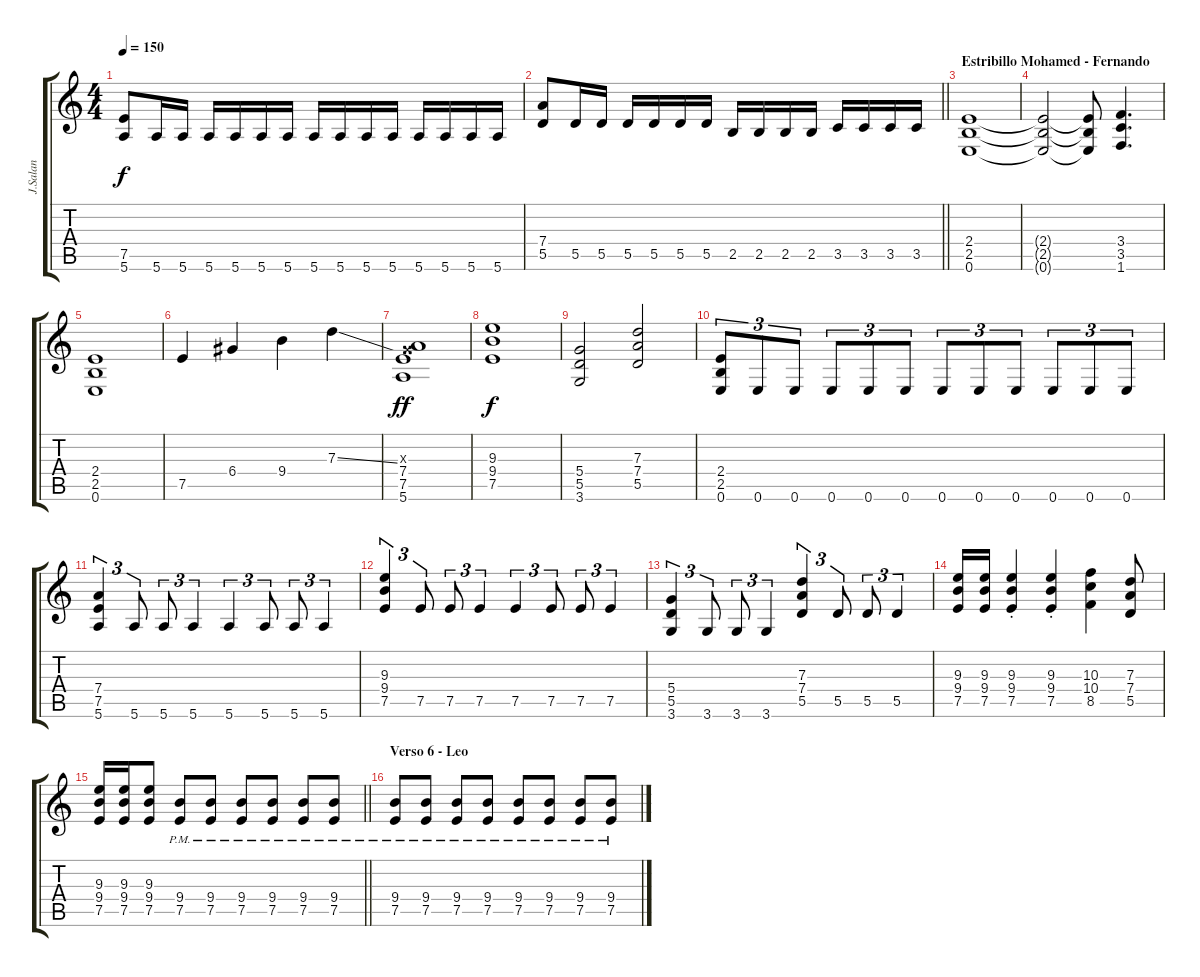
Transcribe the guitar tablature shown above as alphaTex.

\track ("J.Salan" "J.Salan") {instrument overdrivenguitar}
\staff {score tabs}
\tuning (E4 B3 G3 D3 A2 E2) {hide}
\ts (4 4)
\tempo 150
\clef g2
\ks c
(7.5 5.6).8{dy f} 5.6.16 5.6.16 5.6.16 5.6.16 5.6.16 5.6.16 5.6.16 5.6.16 5.6.16 5.6.16 5.6.16 5.6.16 5.6.16 5.6.16 |
\barLineRight lightlight
(7.4 5.5).8 5.5.16 5.5.16 5.5.16 5.5.16 5.5.16 5.5.16 2.5.16 2.5.16 2.5.16 2.5.16 3.5.16 3.5.16 3.5.16 3.5.16 |
\section ("" "Estribillo Mohamed - Fernando")
(2.4 2.5 0.6).1 |
(2.4{t} 2.5{t} 0.6{t}).2 (2.4{t} 2.5{t} 0.6{t}).8 (3.4 3.5 1.6).4{d} |
(2.4 2.5 0.6).1 |
7.5.4 6.4.4 9.4.4 7.3{ss}.4 |
(0.3{x} 7.4 7.5 5.6).1{dy ff} |
(9.3 9.4 7.5).1{dy f} |
(5.4 5.5 3.6).2 (7.3 7.4 5.5).2 |
(2.4 2.5 0.6).8{tu (3 2)} 0.6.8{tu (3 2)} 0.6.8{tu (3 2)} 0.6.8{tu (3 2)} 0.6.8{tu (3 2)} 0.6.8{tu (3 2)} 0.6.8{tu (3 2)} 0.6.8{tu (3 2)} 0.6.8{tu (3 2)} 0.6.8{tu (3 2)} 0.6.8{tu (3 2)} 0.6.8{tu (3 2)} |
(7.4 7.5 5.6).4{tu (3 2)} 5.6.8{tu (3 2)} 5.6.8{tu (3 2)} 5.6.4{tu (3 2)} 5.6.4{tu (3 2)} 5.6.8{tu (3 2)} 5.6.8{tu (3 2)} 5.6.4{tu (3 2)} |
(9.3 9.4 7.5).4{tu (3 2)} 7.5.8{tu (3 2)} 7.5.8{tu (3 2)} 7.5.4{tu (3 2)} 7.5.4{tu (3 2)} 7.5.8{tu (3 2)} 7.5.8{tu (3 2)} 7.5.4{tu (3 2)} |
(5.4 5.5 3.6).4{tu (3 2)} 3.6.8{tu (3 2)} 3.6.8{tu (3 2)} 3.6.4{tu (3 2)} (7.3 7.4 5.5).4{tu (3 2)} 5.5.8{tu (3 2)} 5.5.8{tu (3 2)} 5.5.4{tu (3 2)} |
(9.3 9.4 7.5).16 (9.3 9.4 7.5).16 (9.3{st} 9.4{st} 7.5{st}).4 (9.3{st} 9.4{st} 7.5{st}).4 (10.3 10.4 8.5).4 (7.3 7.4 5.5).8 |
\barLineRight lightlight
(9.3 9.4 7.5).16 (9.3 9.4 7.5).16 (9.3 9.4 7.5).8 (9.4{pm} 7.5{pm}).8 (9.4{pm} 7.5{pm}).8 (9.4{pm} 7.5{pm}).8 (9.4{pm} 7.5{pm}).8 (9.4{pm} 7.5{pm}).8 (9.4{pm} 7.5{pm}).8 |
\section ("" "Verso 6 - Leo")
(9.4{pm} 7.5{pm}).8 (9.4{pm} 7.5{pm}).8 (9.4{pm} 7.5{pm}).8 (9.4{pm} 7.5{pm}).8 (9.4{pm} 7.5{pm}).8 (9.4{pm} 7.5{pm}).8 (9.4{pm} 7.5{pm}).8 (9.4{pm} 7.5{pm}).8
